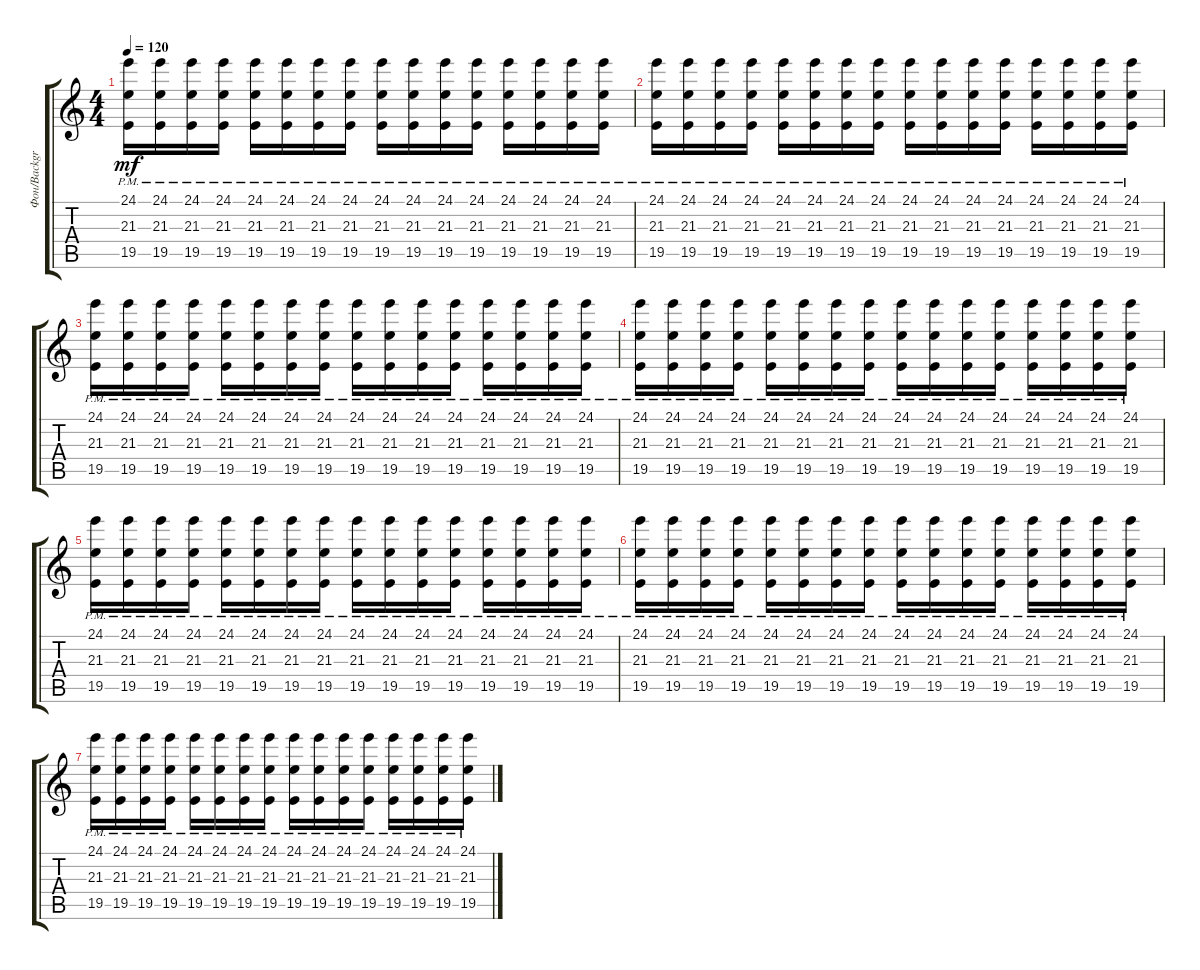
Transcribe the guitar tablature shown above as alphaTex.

\track ("Фон/Background" "Фон/Backgr") {instrument fx4atmosphere}
\staff {score tabs}
\tuning (E4 B3 G3 D3 A2 E2) {hide}
\ts (4 4)
\tempo 120
\clef g2
\ks c
(24.1{pm} 21.3{pm} 19.5{pm}).16{dy mf} (24.1{pm} 21.3{pm} 19.5{pm}).16 (24.1{pm} 21.3{pm} 19.5{pm}).16 (24.1{pm} 21.3{pm} 19.5{pm}).16 (24.1{pm} 21.3{pm} 19.5{pm}).16 (24.1{pm} 21.3{pm} 19.5{pm}).16 (24.1{pm} 21.3{pm} 19.5{pm}).16 (24.1{pm} 21.3{pm} 19.5{pm}).16 (24.1{pm} 21.3{pm} 19.5{pm}).16 (24.1{pm} 21.3{pm} 19.5{pm}).16 (24.1{pm} 21.3{pm} 19.5{pm}).16 (24.1{pm} 21.3{pm} 19.5{pm}).16 (24.1{pm} 21.3{pm} 19.5{pm}).16 (24.1{pm} 21.3{pm} 19.5{pm}).16 (24.1{pm} 21.3{pm} 19.5{pm}).16 (24.1{pm} 21.3{pm} 19.5{pm}).16 |
(24.1{pm} 21.3{pm} 19.5{pm}).16 (24.1{pm} 21.3{pm} 19.5{pm}).16 (24.1{pm} 21.3{pm} 19.5{pm}).16 (24.1{pm} 21.3{pm} 19.5{pm}).16 (24.1{pm} 21.3{pm} 19.5{pm}).16 (24.1{pm} 21.3{pm} 19.5{pm}).16 (24.1{pm} 21.3{pm} 19.5{pm}).16 (24.1{pm} 21.3{pm} 19.5{pm}).16 (24.1{pm} 21.3{pm} 19.5{pm}).16 (24.1{pm} 21.3{pm} 19.5{pm}).16 (24.1{pm} 21.3{pm} 19.5{pm}).16 (24.1{pm} 21.3{pm} 19.5{pm}).16 (24.1{pm} 21.3{pm} 19.5{pm}).16 (24.1{pm} 21.3{pm} 19.5{pm}).16 (24.1{pm} 21.3{pm} 19.5{pm}).16 (24.1{pm} 21.3{pm} 19.5{pm}).16 |
(24.1{pm} 21.3{pm} 19.5{pm}).16 (24.1{pm} 21.3{pm} 19.5{pm}).16 (24.1{pm} 21.3{pm} 19.5{pm}).16 (24.1{pm} 21.3{pm} 19.5{pm}).16 (24.1{pm} 21.3{pm} 19.5{pm}).16 (24.1{pm} 21.3{pm} 19.5{pm}).16 (24.1{pm} 21.3{pm} 19.5{pm}).16 (24.1{pm} 21.3{pm} 19.5{pm}).16 (24.1{pm} 21.3{pm} 19.5{pm}).16 (24.1{pm} 21.3{pm} 19.5{pm}).16 (24.1{pm} 21.3{pm} 19.5{pm}).16 (24.1{pm} 21.3{pm} 19.5{pm}).16 (24.1{pm} 21.3{pm} 19.5{pm}).16 (24.1{pm} 21.3{pm} 19.5{pm}).16 (24.1{pm} 21.3{pm} 19.5{pm}).16 (24.1{pm} 21.3{pm} 19.5{pm}).16 |
(24.1{pm} 21.3{pm} 19.5{pm}).16 (24.1{pm} 21.3{pm} 19.5{pm}).16 (24.1{pm} 21.3{pm} 19.5{pm}).16 (24.1{pm} 21.3{pm} 19.5{pm}).16 (24.1{pm} 21.3{pm} 19.5{pm}).16 (24.1{pm} 21.3{pm} 19.5{pm}).16 (24.1{pm} 21.3{pm} 19.5{pm}).16 (24.1{pm} 21.3{pm} 19.5{pm}).16 (24.1{pm} 21.3{pm} 19.5{pm}).16 (24.1{pm} 21.3{pm} 19.5{pm}).16 (24.1{pm} 21.3{pm} 19.5{pm}).16 (24.1{pm} 21.3{pm} 19.5{pm}).16 (24.1{pm} 21.3{pm} 19.5{pm}).16 (24.1{pm} 21.3{pm} 19.5{pm}).16 (24.1{pm} 21.3{pm} 19.5{pm}).16 (24.1{pm} 21.3{pm} 19.5{pm}).16 |
(24.1{pm} 21.3{pm} 19.5{pm}).16{volume 0} (24.1{pm} 21.3{pm} 19.5{pm}).16 (24.1{pm} 21.3{pm} 19.5{pm}).16 (24.1{pm} 21.3{pm} 19.5{pm}).16 (24.1{pm} 21.3{pm} 19.5{pm}).16 (24.1{pm} 21.3{pm} 19.5{pm}).16 (24.1{pm} 21.3{pm} 19.5{pm}).16 (24.1{pm} 21.3{pm} 19.5{pm}).16 (24.1{pm} 21.3{pm} 19.5{pm}).16 (24.1{pm} 21.3{pm} 19.5{pm}).16 (24.1{pm} 21.3{pm} 19.5{pm}).16 (24.1{pm} 21.3{pm} 19.5{pm}).16 (24.1{pm} 21.3{pm} 19.5{pm}).16 (24.1{pm} 21.3{pm} 19.5{pm}).16 (24.1{pm} 21.3{pm} 19.5{pm}).16 (24.1{pm} 21.3{pm} 19.5{pm}).16 |
(24.1{pm} 21.3{pm} 19.5{pm}).16 (24.1{pm} 21.3{pm} 19.5{pm}).16 (24.1{pm} 21.3{pm} 19.5{pm}).16 (24.1{pm} 21.3{pm} 19.5{pm}).16 (24.1{pm} 21.3{pm} 19.5{pm}).16 (24.1{pm} 21.3{pm} 19.5{pm}).16 (24.1{pm} 21.3{pm} 19.5{pm}).16 (24.1{pm} 21.3{pm} 19.5{pm}).16 (24.1{pm} 21.3{pm} 19.5{pm}).16 (24.1{pm} 21.3{pm} 19.5{pm}).16 (24.1{pm} 21.3{pm} 19.5{pm}).16 (24.1{pm} 21.3{pm} 19.5{pm}).16 (24.1{pm} 21.3{pm} 19.5{pm}).16 (24.1{pm} 21.3{pm} 19.5{pm}).16 (24.1{pm} 21.3{pm} 19.5{pm}).16 (24.1{pm} 21.3{pm} 19.5{pm}).16 |
(24.1{pm} 21.3{pm} 19.5{pm}).16 (24.1{pm} 21.3{pm} 19.5{pm}).16 (24.1{pm} 21.3{pm} 19.5{pm}).16 (24.1{pm} 21.3{pm} 19.5{pm}).16 (24.1{pm} 21.3{pm} 19.5{pm}).16 (24.1{pm} 21.3{pm} 19.5{pm}).16 (24.1{pm} 21.3{pm} 19.5{pm}).16 (24.1{pm} 21.3{pm} 19.5{pm}).16 (24.1{pm} 21.3{pm} 19.5{pm}).16 (24.1{pm} 21.3{pm} 19.5{pm}).16 (24.1{pm} 21.3{pm} 19.5{pm}).16 (24.1{pm} 21.3{pm} 19.5{pm}).16 (24.1{pm} 21.3{pm} 19.5{pm}).16 (24.1{pm} 21.3{pm} 19.5{pm}).16 (24.1{pm} 21.3{pm} 19.5{pm}).16 (24.1{pm} 21.3{pm} 19.5{pm}).16
